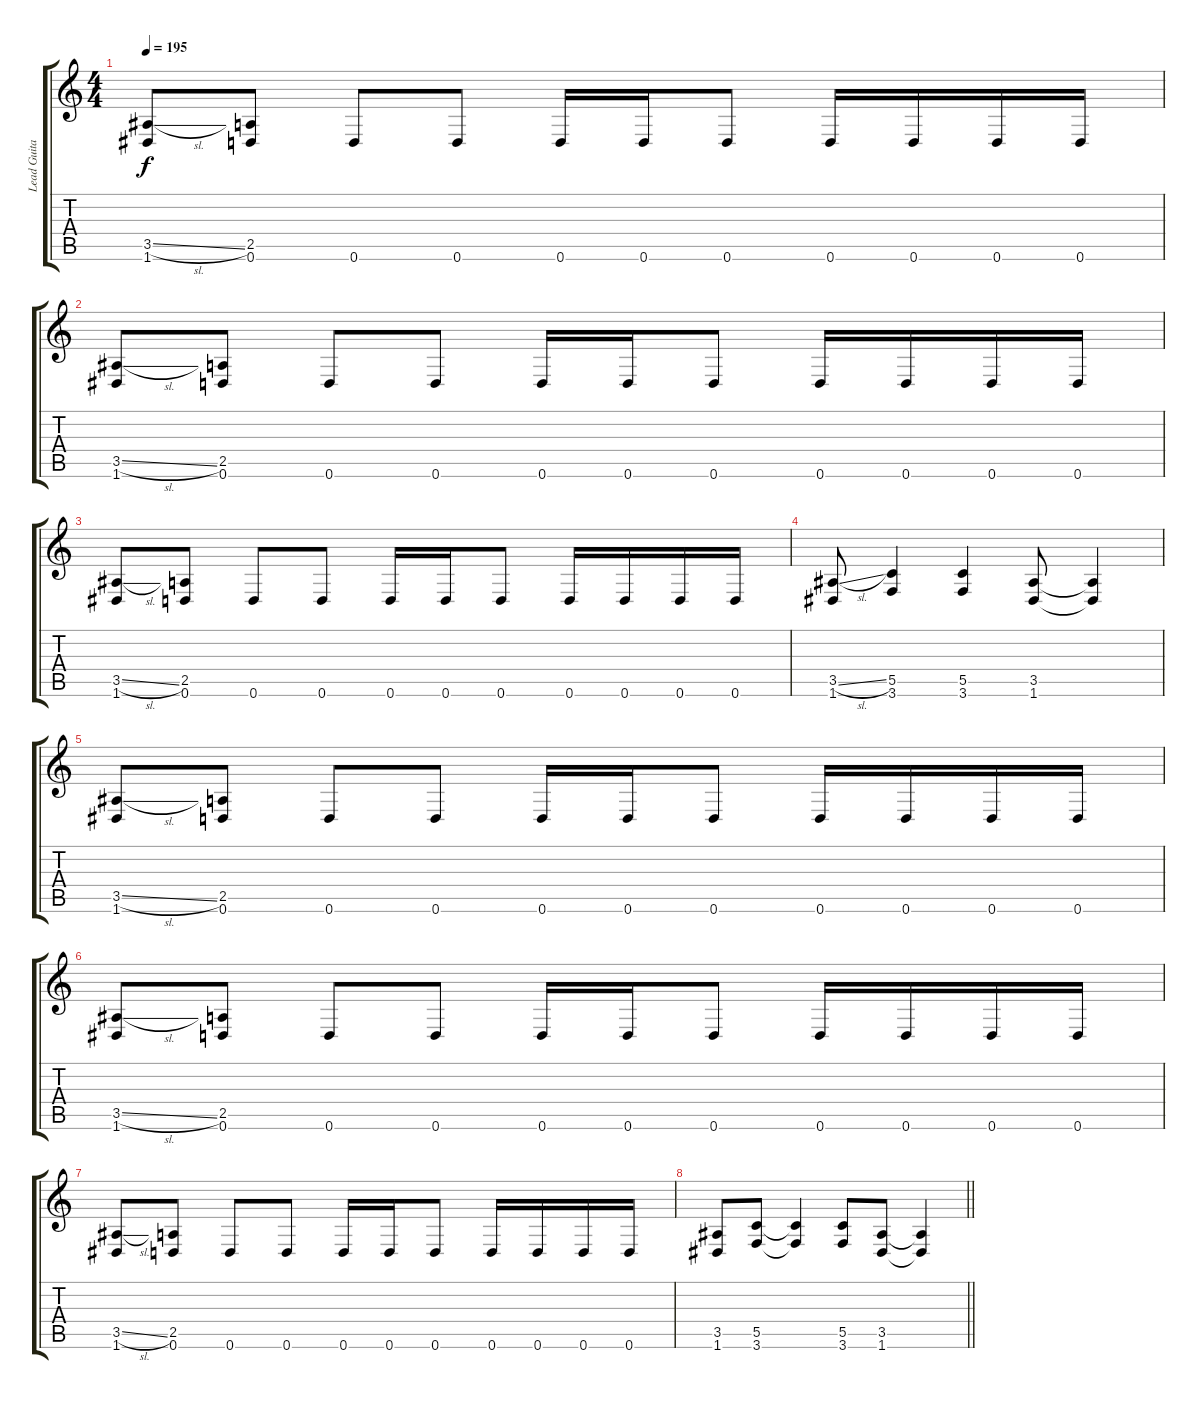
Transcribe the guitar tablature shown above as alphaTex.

\track ("Lead Guitar" "Lead Guita") {instrument distortionguitar}
\staff {score tabs}
\tuning (D4 A3 F3 C3 G2 D2) {hide}
\ts (4 4)
\tempo 195
\clef g2
\ks c
(3.5{sl} 1.6).8{dy f} (2.5 0.6).8 0.6.8 0.6.8 0.6.16 0.6.16 0.6.8 0.6.16 0.6.16 0.6.16 0.6.16 |
(3.5{sl} 1.6).8 (2.5 0.6).8 0.6.8 0.6.8 0.6.16 0.6.16 0.6.8 0.6.16 0.6.16 0.6.16 0.6.16 |
(3.5{sl} 1.6).8 (2.5 0.6).8 0.6.8 0.6.8 0.6.16 0.6.16 0.6.8 0.6.16 0.6.16 0.6.16 0.6.16 |
(3.5{sl} 1.6).8 (5.5 3.6).4 (5.5 3.6).4 (3.5 1.6).8 (3.5{t} 1.6{t}).4 |
(3.5{sl} 1.6).8 (2.5 0.6).8 0.6.8 0.6.8 0.6.16 0.6.16 0.6.8 0.6.16 0.6.16 0.6.16 0.6.16 |
(3.5{sl} 1.6).8 (2.5 0.6).8 0.6.8 0.6.8 0.6.16 0.6.16 0.6.8 0.6.16 0.6.16 0.6.16 0.6.16 |
(3.5{sl} 1.6).8 (2.5 0.6).8 0.6.8 0.6.8 0.6.16 0.6.16 0.6.8 0.6.16 0.6.16 0.6.16 0.6.16 |
\barLineRight lightlight
(3.5 1.6).8 (5.5 3.6).8 (5.5{t} 3.6{t}).4 (5.5 3.6).8 (3.5 1.6).8 (3.5{t} 1.6{t}).4
